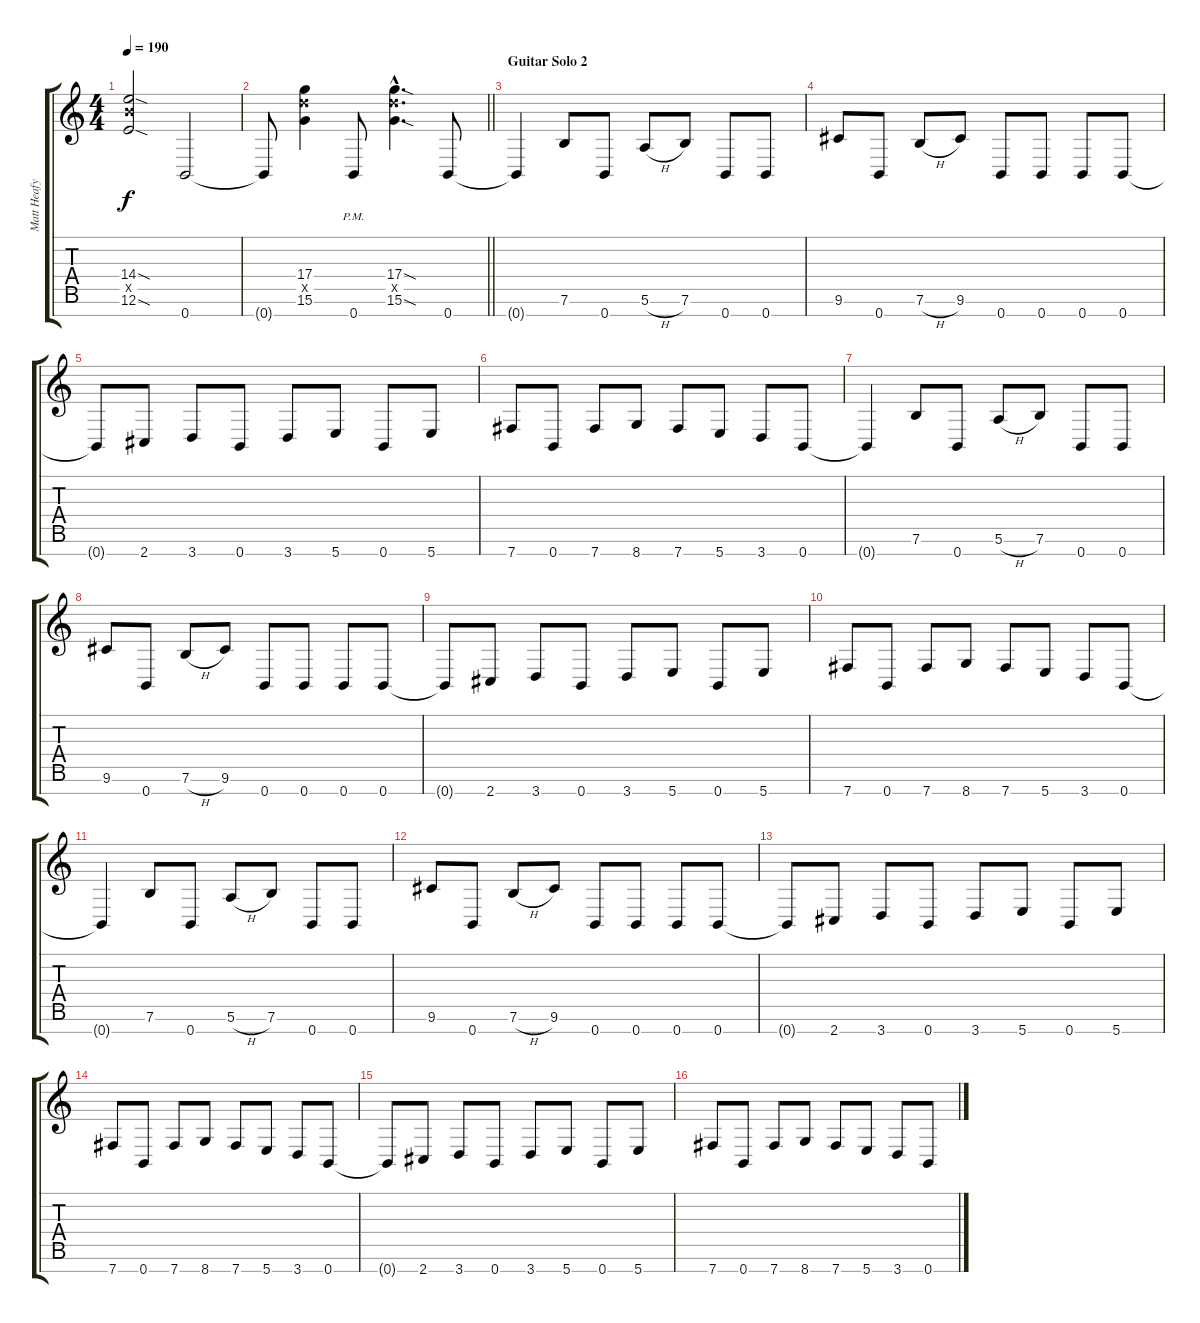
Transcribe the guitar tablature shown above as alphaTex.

\track ("Matt Heafy" "Matt Heafy") {instrument distortionguitar}
\staff {score tabs}
\tuning (E4 B3 G3 D3 A2 E2 B1) {hide}
\ts (4 4)
\tempo 190
\clef g2
\ks c
(14.4{sod} 14.5{x} 12.6{sod}).2{dy f} 0.7.2 |
\barLineRight lightlight
0.7{t}.8 (17.4 17.5{x} 15.6).4 0.7{pm}.8 (17.4{sod hac} 17.5{hac x} 15.6{sod hac}).4{d} 0.7.8 |
\section ("" "Guitar Solo 2")
0.7{t}.4 7.6.8 0.7.8 5.6{h}.8 7.6.8 0.7.8 0.7.8 |
9.6.8 0.7.8 7.6{h}.8 9.6.8 0.7.8 0.7.8 0.7.8 0.7.8 |
0.7{t}.8 2.7.8 3.7.8 0.7.8 3.7.8 5.7.8 0.7.8 5.7.8 |
7.7.8 0.7.8 7.7.8 8.7.8 7.7.8 5.7.8 3.7.8 0.7.8 |
0.7{t}.4 7.6.8 0.7.8 5.6{h}.8 7.6.8 0.7.8 0.7.8 |
9.6.8 0.7.8 7.6{h}.8 9.6.8 0.7.8 0.7.8 0.7.8 0.7.8 |
0.7{t}.8 2.7.8 3.7.8 0.7.8 3.7.8 5.7.8 0.7.8 5.7.8 |
7.7.8 0.7.8 7.7.8 8.7.8 7.7.8 5.7.8 3.7.8 0.7.8 |
0.7{t}.4 7.6.8 0.7.8 5.6{h}.8 7.6.8 0.7.8 0.7.8 |
9.6.8 0.7.8 7.6{h}.8 9.6.8 0.7.8 0.7.8 0.7.8 0.7.8 |
0.7{t}.8 2.7.8 3.7.8 0.7.8 3.7.8 5.7.8 0.7.8 5.7.8 |
7.7.8 0.7.8 7.7.8 8.7.8 7.7.8 5.7.8 3.7.8 0.7.8 |
0.7{t}.8 2.7.8 3.7.8 0.7.8 3.7.8 5.7.8 0.7.8 5.7.8 |
7.7.8 0.7.8 7.7.8 8.7.8 7.7.8 5.7.8 3.7.8 0.7.8
